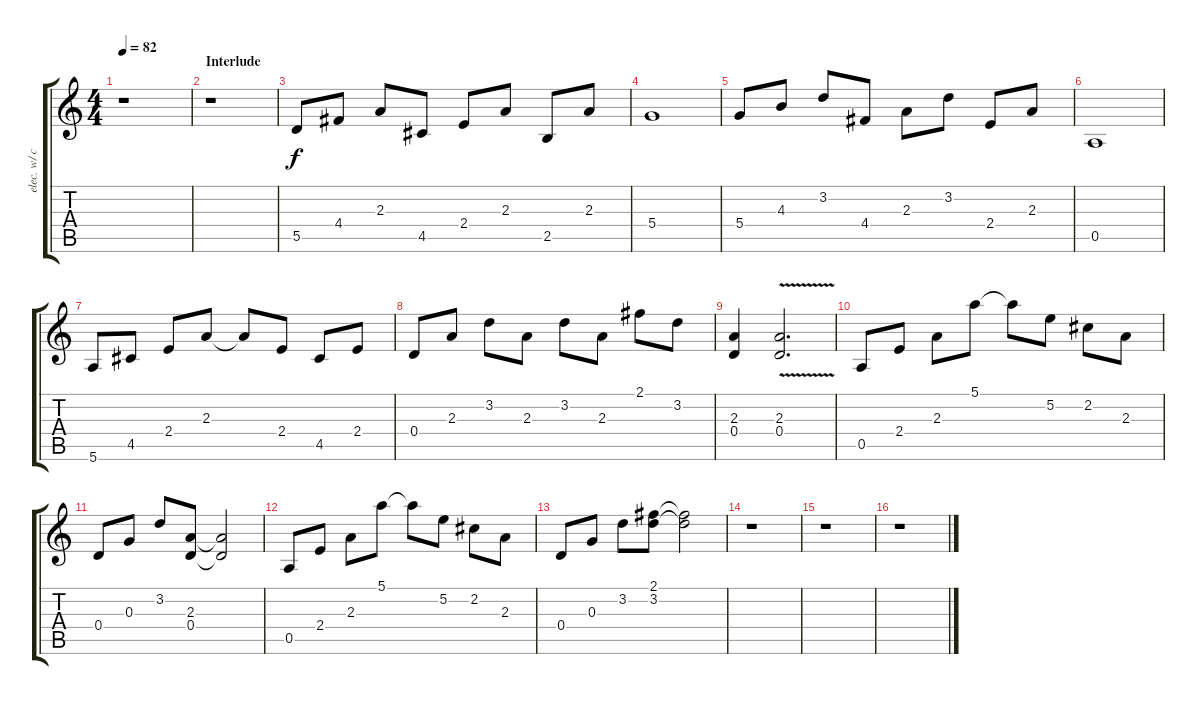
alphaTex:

\track ("elec. w/ clean tone" "elec. w/ c") {instrument overdrivenguitar}
\staff {score tabs}
\tuning (E4 B3 G3 D3 A2 E2) {hide}
\ts (4 4)
\tempo 82
\clef g2
\ks c
r.1{dy f} |
\section ("" "Interlude")
r.1 |
5.5.8 4.4.8 2.3.8 4.5.8 2.4.8 2.3.8 2.5.8 2.3.8 |
5.4.1 |
5.4.8 4.3.8 3.2.8 4.4.8 2.3.8 3.2.8 2.4.8 2.3.8 |
0.5.1 |
5.6.8 4.5.8 2.4.8 2.3.8 2.3{t}.8 2.4.8 4.5.8 2.4.8 |
0.4.8 2.3.8 3.2.8 2.3.8 3.2.8 2.3.8 2.1.8 3.2.8 |
(2.3 0.4).4 (2.3{v} 0.4{v}).2{d} |
0.5.8 2.4.8 2.3.8 5.1.8 5.1{t}.8 5.2.8 2.2.8 2.3.8 |
0.4.8 0.3.8 3.2.8 (2.3 0.4).8 (2.3{t} 0.4{t}).2 |
0.5.8 2.4.8 2.3.8 5.1.8 5.1{t}.8 5.2.8 2.2.8 2.3.8 |
0.4.8 0.3.8 3.2.8 (2.1 3.2).8 (2.1{t} 3.2{t}).2 |
r.1 |
r.1 |
r.1
